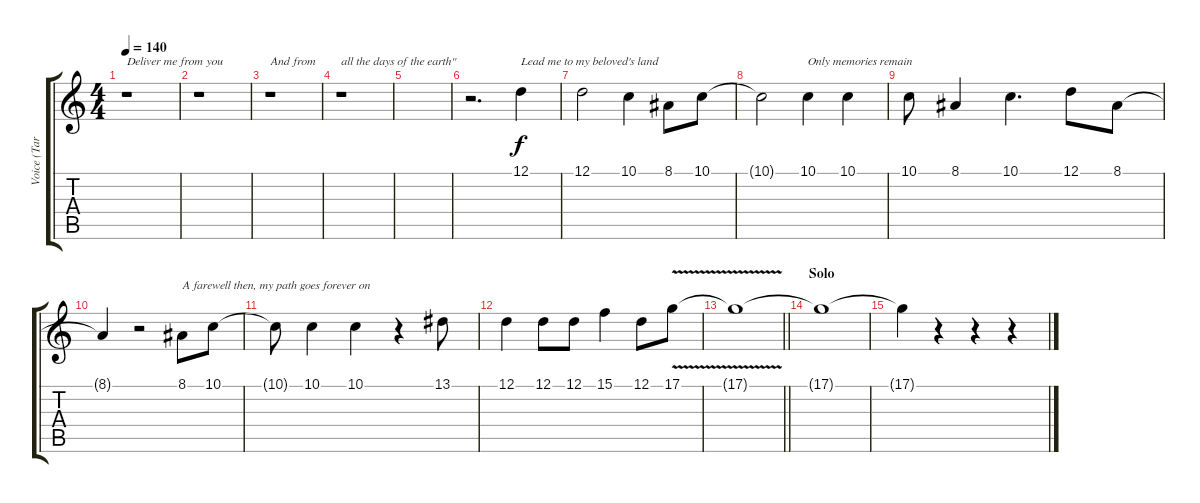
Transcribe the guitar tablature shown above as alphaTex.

\track ("Voice (Tarja)" "Voice (Tar") {instrument choiraahs}
\staff {score tabs}
\tuning (D4 A3 F3 C3 G2 D2) {hide}
\ts (4 4)
\tempo 140
\clef g2
\ks c
r.1{txt "Deliver me from you" dy f} |
r.1 |
r.1{txt "And from"} |
r.1{txt "all the days of the earth\""} |
|
r.2{d} 12.1.4{txt "Lead me to my beloved's land"} |
12.1.2 10.1.4 8.1.8 10.1.8 |
10.1{t}.2 10.1.4{txt "Only memories remain"} 10.1.4 |
10.1.8 8.1.4 10.1.4{d} 12.1.8 8.1.8 |
8.1{t}.4 r.2 8.1.8{txt "A farewell then, my path goes forever on"} 10.1.8 |
10.1{t}.8 10.1.4 10.1.4 r.4 13.1.8 |
12.1.4 12.1.8 12.1.8 15.1.4 12.1.8 17.1{v}.8 |
\barLineRight lightlight
17.1{t}.1 |
\section ("" "Solo")
17.1{t}.1 |
17.1{t}.4 r.4 r.4 r.4
